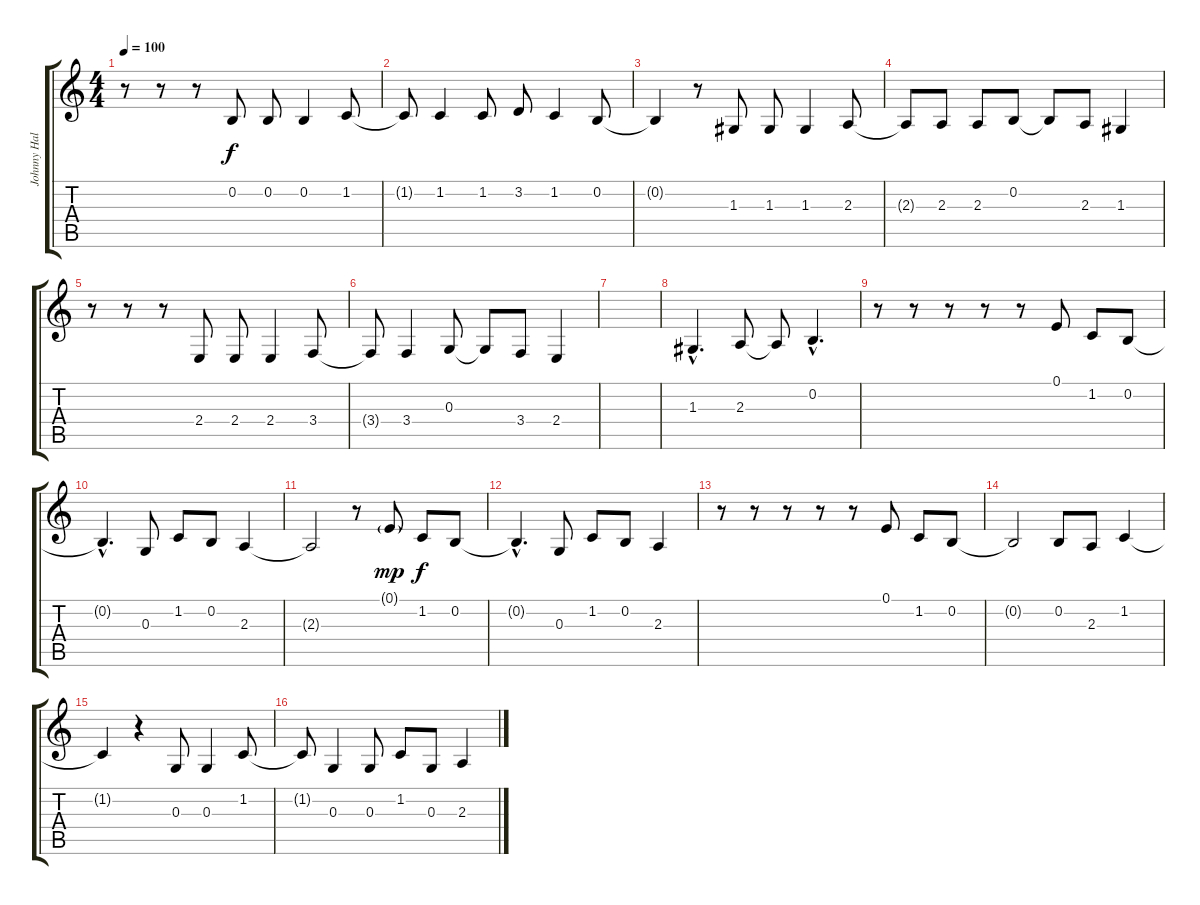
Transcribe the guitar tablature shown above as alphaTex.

\track ("Johnny Hallyday (voix)" "Johnny Hal") {instrument lead8bassandlead}
\staff {score tabs}
\tuning (E4 B3 G3 D3 A2 E2) {hide}
\ts (4 4)
\tempo 100
\clef g2
\ks c
r.8{dy f} r.8 r.8 0.2.8 0.2.8 0.2.4 1.2.8 |
1.2{t}.8 1.2.4 1.2.8 3.2.8 1.2.4 0.2.8 |
0.2{t}.4 r.8 1.3.8 1.3.8 1.3.4 2.3.8 |
2.3{t}.8 2.3.8 2.3.8 0.2.8 0.2{t}.8 2.3.8 1.3.4 |
r.8 r.8 r.8 2.4.8 2.4.8 2.4.4 3.4.8 |
3.4{t}.8 3.4.4 0.3.8 0.3{t}.8 3.4.8 2.4.4 |
|
1.3{hac}.4{d} 2.3.8 2.3{t}.8 0.2{hac}.4{d} |
r.8 r.8 r.8 r.8 r.8 0.1.8 1.2.8 0.2.8 |
0.2{hac t}.4{d} 0.3.8 1.2.8 0.2.8 2.3.4 |
2.3{t}.2 r.8 0.1{g}.8{dy mp} 1.2.8{dy f} 0.2.8 |
0.2{hac t}.4{d} 0.3.8 1.2.8 0.2.8 2.3.4 |
r.8 r.8 r.8 r.8 r.8 0.1.8 1.2.8 0.2.8 |
0.2{t}.2 0.2.8 2.3.8 1.2.4 |
1.2{t}.4 r.4 0.3.8 0.3.4 1.2.8 |
1.2{t}.8 0.3.4 0.3.8 1.2.8 0.3.8 2.3.4
